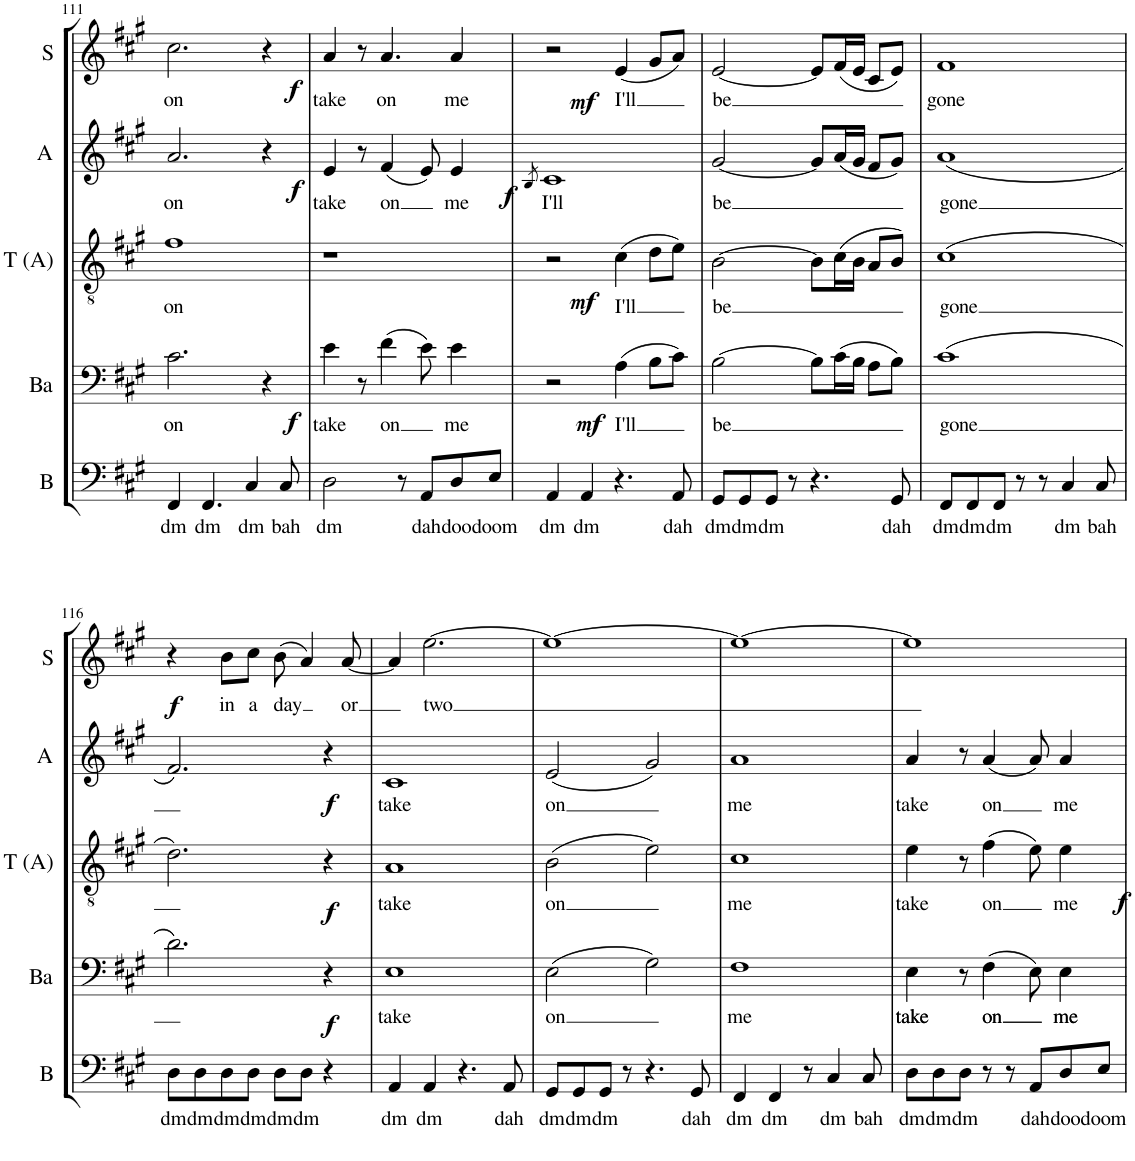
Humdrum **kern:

**kern	**text	**kern	**text	**dynam	**kern	**text	**dynam	**kern	**text	**dynam	**kern	**text	**dynam
*part5	*part5	*part4	*part4	*part4	*part3	*part3	*part3	*part2	*part2	*part2	*part1	*part1	*part1
*staff5	*staff5	*staff4	*staff4	*staff4	*staff3	*staff3	*staff3	*staff2	*staff2	*staff2	*staff1	*staff1	*staff1
*I"Bas	*	*I"Bariton	*	*	*I"Tenor (Alt)	*	*	*I"Alt	*	*	*I"Sopraan	*	*
*I'B	*	*I'Ba	*	*	*I'T (A)	*	*	*I'A	*	*	*I'S	*	*
!!LO:PB:g=z
*clefF4	*	*clefF4	*	*	*clefGv2	*	*	*clefG2	*	*	*clefG2	*	*
*k[f#c#g#]	*	*k[f#c#g#]	*	*	*k[f#c#g#]	*	*	*k[f#c#g#]	*	*	*k[f#c#g#]	*	*
*M4/4	*	*M4/4	*	*	*M4/4	*	*	*M4/4	*	*	*M4/4	*	*
=111	=111	=111	=111	=111	=111	=111	=111	=111	=111	=111	=111	=111	=111
!	!LO:LY:b	!	!LO:LY:b	!	!	!LO:LY:b	!	!	!LO:LY:b	!	!	!LO:LY:b	!
4FF#/	dm	2.c#\	on	.	1f#	on	.	2.a/	on	.	2.cc#\	on	.
!	!LO:LY:b	!	!	!	!	!	!	!	!	!	!	!	!
4.FF#/	dm	.	.	.	.	.	.	.	.	.	.	.	.
!	!LO:LY:b	!	!	!	!	!	!	!	!	!	!	!	!
4C#/	dm	.	.	.	.	.	.	.	.	.	.	.	.
!	!	!	!	!LO:DY:b	!	!	!	!	!	!LO:DY:b	!	!	!LO:DY:b
.	.	4r	.	f	.	.	.	4r	.	f	4r	.	f
!	!LO:LY:b	!	!	!	!	!	!	!	!	!	!	!	!
8C#/	bah	.	.	.	.	.	.	.	.	.	.	.	.
=112	=112	=112	=112	=112	=112	=112	=112	=112	=112	=112	=112	=112	=112
!	!LO:LY:b	!	!LO:LY:b	!	!	!	!	!	!LO:LY:b	!	!	!LO:LY:b	!
2D\	dm	4e\	take	.	1r	.	.	4e/	take	.	4a/	take	.
.	.	8r	.	.	.	.	.	8r	.	.	8r	.	.
!	!	!	!LO:LY:b	!	!	!	!	!	!LO:LY:b	!	!	!LO:LY:b	!
.	.	(4f#\	on	.	.	.	.	(4f#/	on	.	4.a/	on	.
8r	.	.	.	.	.	.	.	.	.	.	.	.	.
!	!LO:LY:b	!	!	!	!	!	!	!	!	!	!	!	!
8AA/L	dah	8e\)	.	.	.	.	.	8e/)	.	.	.	.	.
!	!LO:LY:b	!	!LO:LY:b	!	!	!	!	!	!LO:LY:b	!LO:DY:b	!	!LO:LY:b	!
8D/	doo	4e\	me	.	.	.	.	4e/	me	f	4a/	me	.
!	!LO:LY:b	!	!	!	!	!	!	!	!	!	!	!	!
8E/J	doom	.	.	.	.	.	.	.	.	.	.	.	.
=113	=113	=113	=113	=113	=113	=113	=113	=113	=113	=113	=113	=113	=113
.	.	.	.	.	.	.	.	8qB/	.	.	.	.	.
!	!LO:LY:b	!	!	!	!	!	!	!	!LO:LY:b	!	!	!	!
4AA/	dm	2r	.	.	2r	.	.	1c#	I'll	.	2r	.	.
!	!LO:LY:b	!	!	!	!	!	!	!	!	!	!	!	!
4AA/	dm	.	.	.	.	.	.	.	.	.	.	.	.
!	!	!	!LO:LY:b	!LO:DY:b	!	!LO:LY:b	!LO:DY:b	!	!	!	!	!LO:LY:b	!LO:DY:b
4.r	.	(4A\	I'll	mf	(4c#\	I'll	mf	.	.	.	(4e/	I'll	mf
.	.	8B\L	.	.	8d\L	.	.	.	.	.	8g#/L	.	.
!	!LO:LY:b	!	!	!	!	!	!	!	!	!	!	!	!
8AA/	dah	8c#\J)	.	.	8e\J)	.	.	.	.	.	8a/J)	.	.
=114	=114	=114	=114	=114	=114	=114	=114	=114	=114	=114	=114	=114	=114
!	!LO:LY:b	!	!LO:LY:b	!	!	!LO:LY:b	!	!	!LO:LY:b	!	!	!LO:LY:b	!
8GG#/L	dm	[2B\	be	.	[2B\	be	.	[2g#/	be	.	[2e/	be	.
!	!LO:LY:b	!	!	!	!	!	!	!	!	!	!	!	!
8GG#/	dm	.	.	.	.	.	.	.	.	.	.	.	.
!	!LO:LY:b	!	!	!	!	!	!	!	!	!	!	!	!
8GG#/J	dm	.	.	.	.	.	.	.	.	.	.	.	.
8r	.	.	.	.	.	.	.	.	.	.	.	.	.
4.r	.	8B\L]	.	.	8B\L]	.	.	8g#/L]	.	.	8e/L]	.	.
.	.	(16c#\L	.	.	(16c#\L	.	.	(16a/L	.	.	(16f#/L	.	.
.	.	16B\JJ	.	.	16B\JJ	.	.	16g#/JJ	.	.	16e/JJ	.	.
.	.	8A\L	.	.	8A/L	.	.	8f#/L	.	.	8c#/L	.	.
!	!LO:LY:b	!	!	!	!	!	!	!	!	!	!	!	!
8GG#/	dah	8B\J)	.	.	8B/J)	.	.	8g#/J)	.	.	8e/J)	.	.
=115	=115	=115	=115	=115	=115	=115	=115	=115	=115	=115	=115	=115	=115
!	!LO:LY:b	!	!LO:LY:b	!	!	!LO:LY:b	!	!	!LO:LY:b	!	!	!LO:LY:b	!
8FF#/L	dm	(1c#	gone	.	(1c#	gone	.	(1a	gone	.	1f#	gone	.
!	!LO:LY:b	!	!	!	!	!	!	!	!	!	!	!	!
8FF#/	dm	.	.	.	.	.	.	.	.	.	.	.	.
!	!LO:LY:b	!	!	!	!	!	!	!	!	!	!	!	!
8FF#/J	dm	.	.	.	.	.	.	.	.	.	.	.	.
8r	.	.	.	.	.	.	.	.	.	.	.	.	.
8r	.	.	.	.	.	.	.	.	.	.	.	.	.
!	!LO:LY:b	!	!	!	!	!	!	!	!	!	!	!	!
4C#/	dm	.	.	.	.	.	.	.	.	.	.	.	.
!	!LO:LY:b	!	!	!	!	!	!	!	!	!	!	!	!
8C#/	bah	.	.	.	.	.	.	.	.	.	.	.	.
!!LO:LB:g=z
=116	=116	=116	=116	=116	=116	=116	=116	=116	=116	=116	=116	=116	=116
!	!LO:LY:b	!	!	!	!	!	!	!	!	!	!	!	!LO:DY:b
8D\L	dm	2.d\)	.	.	2.d\)	.	.	2.f#/)	.	.	4r	.	f
!	!LO:LY:b	!	!	!	!	!	!	!	!	!	!	!	!
8D\	dm	.	.	.	.	.	.	.	.	.	.	.	.
!	!LO:LY:b	!	!	!	!	!	!	!	!	!	!	!LO:LY:b	!
8D\	dm	.	.	.	.	.	.	.	.	.	8b\L	in	.
!	!LO:LY:b	!	!	!	!	!	!	!	!	!	!	!LO:LY:b	!
8D\J	dm	.	.	.	.	.	.	.	.	.	8cc#\J	a	.
!	!LO:LY:b	!	!	!	!	!	!	!	!	!	!	!LO:LY:b	!
8D\L	dm	.	.	.	.	.	.	.	.	.	(8b\	day	.
!	!LO:LY:b	!	!	!	!	!	!	!	!	!	!	!	!
8D\J	dm	.	.	.	.	.	.	.	.	.	4a/)	.	.
!	!	!	!	!LO:DY:b	!	!	!LO:DY:b	!	!	!LO:DY:b	!	!	!
4r	.	4r	.	f	4r	.	f	4r	.	f	.	.	.
!	!	!	!	!	!	!	!	!	!	!	!	!LO:LY:b	!
.	.	.	.	.	.	.	.	.	.	.	[8a/	or	.
=117	=117	=117	=117	=117	=117	=117	=117	=117	=117	=117	=117	=117	=117
!	!LO:LY:b	!	!LO:LY:b	!	!	!LO:LY:b	!	!	!LO:LY:b	!	!	!	!
4AA/	dm	1E	take	.	1A	take	.	1c#	take	.	4a/]	.	.
!	!LO:LY:b	!	!	!	!	!	!	!	!	!	!	!LO:LY:b	!
4AA/	dm	.	.	.	.	.	.	.	.	.	[2.ee\	two	.
4.r	.	.	.	.	.	.	.	.	.	.	.	.	.
!	!LO:LY:b	!	!	!	!	!	!	!	!	!	!	!	!
8AA/	dah	.	.	.	.	.	.	.	.	.	.	.	.
=118	=118	=118	=118	=118	=118	=118	=118	=118	=118	=118	=118	=118	=118
!	!LO:LY:b	!	!LO:LY:b	!	!	!LO:LY:b	!	!	!LO:LY:b	!	!	!	!
8GG#/L	dm	(2E\	on	.	(2B\	on	.	(2e/	on	.	1ee_	.	.
!	!LO:LY:b	!	!	!	!	!	!	!	!	!	!	!	!
8GG#/	dm	.	.	.	.	.	.	.	.	.	.	.	.
!	!LO:LY:b	!	!	!	!	!	!	!	!	!	!	!	!
8GG#/J	dm	.	.	.	.	.	.	.	.	.	.	.	.
8r	.	.	.	.	.	.	.	.	.	.	.	.	.
4.r	.	2G#\)	.	.	2e\)	.	.	2g#/)	.	.	.	.	.
!	!LO:LY:b	!	!	!	!	!	!	!	!	!	!	!	!
8GG#/	dah	.	.	.	.	.	.	.	.	.	.	.	.
=119	=119	=119	=119	=119	=119	=119	=119	=119	=119	=119	=119	=119	=119
!	!LO:LY:b	!	!LO:LY:b	!	!	!LO:LY:b	!	!	!LO:LY:b	!	!	!	!
4FF#/	dm	1F#	me	.	1c#	me	.	1a	me	.	1ee_	.	.
!	!LO:LY:b	!	!	!	!	!	!	!	!	!	!	!	!
4FF#/	dm	.	.	.	.	.	.	.	.	.	.	.	.
8r	.	.	.	.	.	.	.	.	.	.	.	.	.
!	!LO:LY:b	!	!	!	!	!	!	!	!	!	!	!	!
4C#/	dm	.	.	.	.	.	.	.	.	.	.	.	.
!	!LO:LY:b	!	!	!	!	!	!	!	!	!	!	!	!
8C#/	bah	.	.	.	.	.	.	.	.	.	.	.	.
=120	=120	=120	=120	=120	=120	=120	=120	=120	=120	=120	=120	=120	=120
!	!LO:LY:b	!	!LO:LY:b	!	!	!LO:LY:b	!	!	!LO:LY:b	!	!	!	!
8D\L	dm	4E\	take	.	4e\	take	.	4a/	take	.	1ee]	.	.
!	!LO:LY:b	!	!	!	!	!	!	!	!	!	!	!	!
8D\	dm	.	.	.	.	.	.	.	.	.	.	.	.
!	!LO:LY:b	!	!	!	!	!	!	!	!	!	!	!	!
8D\J	dm	8r	.	.	8r	.	.	8r	.	.	.	.	.
!	!	!	!LO:LY:b	!	!	!LO:LY:b	!	!	!LO:LY:b	!	!	!	!
8r	.	(4F#\	on	.	(4f#\	on	.	(4a/	on	.	.	.	.
8r	.	.	.	.	.	.	.	.	.	.	.	.	.
!	!LO:LY:b	!	!	!	!	!	!	!	!	!	!	!	!
8AA/L	dah	8E\)	.	.	8e\)	.	.	8a/)	.	.	.	.	.
!	!LO:LY:b	!	!LO:LY:b	!	!	!LO:LY:b	!LO:DY:b	!	!LO:LY:b	!	!	!	!
8D/	doo	4E\	me	.	4e\	me	f	4a/	me	.	.	.	.
!	!LO:LY:b	!	!	!	!	!	!	!	!	!	!	!	!
8E/J	doom	.	.	.	.	.	.	.	.	.	.	.	.
=	=	=	=	=	=	=	=	=	=	=	=	=	=
*-	*-	*-	*-	*-	*-	*-	*-	*-	*-	*-	*-	*-	*-
